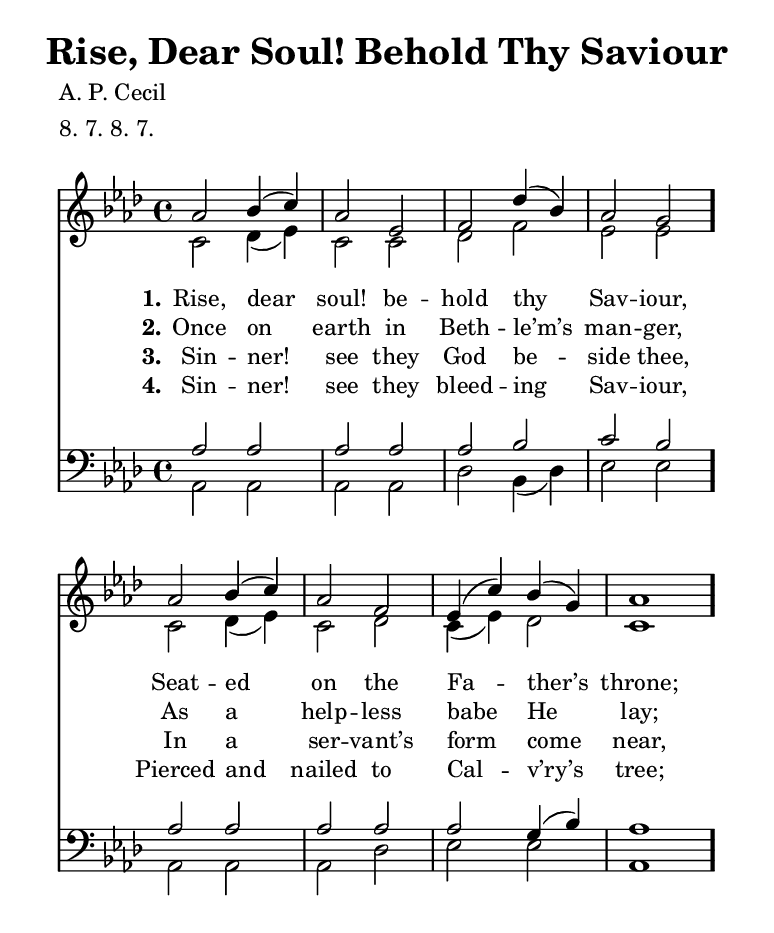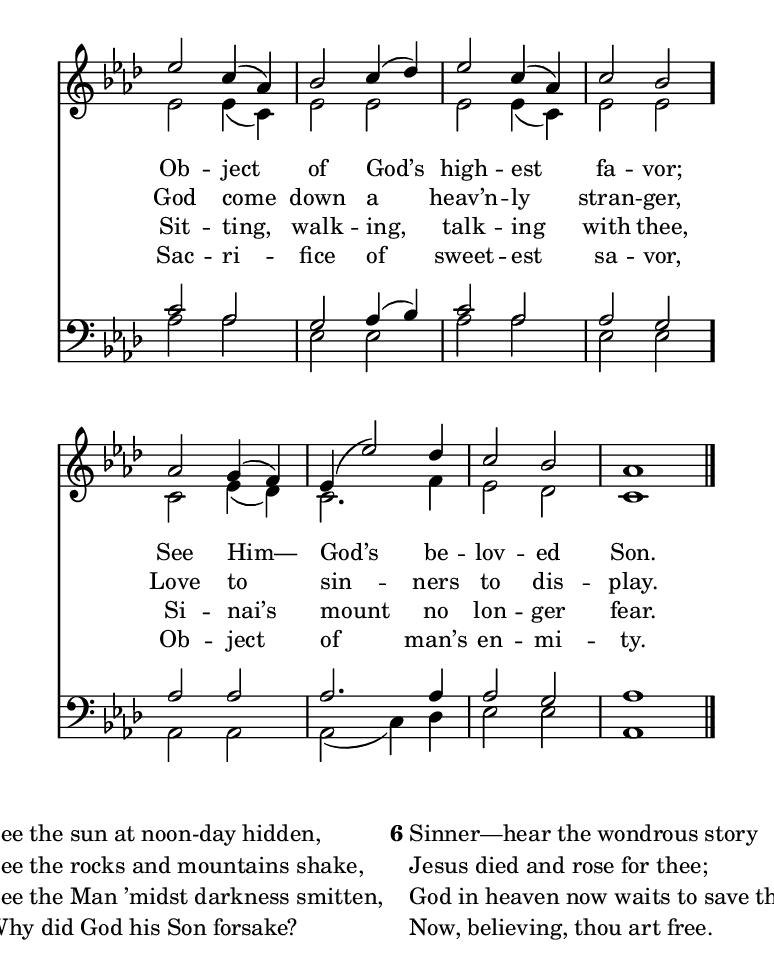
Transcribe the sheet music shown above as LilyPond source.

\include "common/global.ily"
\paper {
  \include "common/paper.ily"
  ragged-bottom = ##t
  ragged-last-bottom = ##t
  systems-per-page = ##f
  page-count = ##f
}

\header{
  hymnnumber = "47"
  title = "Rise, Dear Soul! Behold Thy Saviour"
  tunename = "Suffield"
  meter = "8. 7. 8. 7."
  poet = "A. P. Cecil"
  %composer = ""
  %copyright = ""
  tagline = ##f
}

% for fermata in MIDI
ta = { \tempo 4=120 }
tb = { \tempo 4=60  }

patternAA = { c2 c4( c4) | c2 c2 | c2 c4( c4) | c2 c2 }
patternAB = { c2 c4( c4) | c2 c2 | c2 c2      | c2 c2 }
patternAC = { c2 c2      | c2 c2 | c2 c2      | c2 c2 }
patternAD = { c2 c2      | c2 c2 | c2 c4( c4) | c2 c2 }

patternBA = { c2 c4( c4) | c2 c2 | c4( c4) c4( c4) | c1 }
patternBB = { c2 c4( c4) | c2 c2 | c4( c4) c2      | c1 }
patternBC = { c2 c2      | c2 c2 | c2      c4( c4) | c1 }
patternBD = { c2 c2      | c2 c2 | c2      c2      | c1 }

patternCA = { c2 c4( c4) | c2 c4( c4) | c2 c4( c4) | c2 c2 }
patternCB = { c2 c4( c4) | c2 c2      | c2 c4( c4) | c2 c2 }
patternCC = { c2 c2      | c2 c4( c4) | c2 c2      | c2 c2 }
patternCD = { c2 c2      | c2 c2      | c2 c2      | c2 c2 }

patternDA = { c2 c4( c4) | c4( c2) c4   | c2 c2 | c1 }
patternDB = { c2 c4( c4) | c2.   c4   | c2 c2 | c1 }
patternDC = { c2 c2      | c2.   c4   | c2 c2 | c1 }
patternDD = { c2 c2      | c2( c4) c4 | c2 c2 | c1 }

global = {
  \include "common/overrides.ily"
  \override Staff.TimeSignature.style = #'()
  \time 4/4
  \override Score.MetronomeMark.transparent = ##t % hide all fermata changes too
  \ta
  \key aes \major
  %\partial 4
  \autoBeamOff
}

notesSoprano = {
\global
\relative c'' {

  \changePitch \patternAA { aes bes c | aes ees | f des' bes | aes g }
  \changePitch \patternBA { aes bes c | aes f | ees c' bes g | aes }
  \changePitch \patternCA { ees' c aes | bes c des | ees c aes | c bes }
  \changePitch \patternDA { aes g f | ees ees' des | c bes | aes }

  \bar "|."

}
}

notesAlto = {
\global
\relative e' {

  \changePitch \patternAB { c des ees | c c | des f | ees ees }
  \changePitch \patternBB { c des ees | c des | c ees des | c }
  \changePitch \patternCB { ees ees c | ees ees | ees ees c | ees ees }
  \changePitch \patternDB { c ees des | c f | ees des | c }

}
}

notesTenor = {
\global
\relative a {

  \changePitch \patternAC { aes aes | aes aes | aes bes | c bes }
  \changePitch \patternBC { aes aes | aes aes | aes g bes | aes }
  \changePitch \patternCC { c aes | g aes bes | c aes | aes g }
  \changePitch \patternDC { aes aes | aes aes | aes g | aes }

}
}

notesBass = {
\global
\relative f, {

  \changePitch \patternAD { aes aes | aes aes | des bes des | ees ees }
  \changePitch \patternBD { aes, aes | aes des | ees ees | aes, }
  \changePitch \patternCD { aes' aes | ees ees | aes aes | ees ees }
  \changePitch \patternDD { aes, aes | aes c des | ees ees | aes, }

}
}

wordsA = \lyricmode {
\set stanza = "1."

Rise, dear soul! be -- hold thy Sav -- iour, \bar "."
Seat -- ed on the Fa -- ther’s throne; \bar "." \break
Ob -- ject of God’s high -- est fa -- vor; \bar "."
See Him— God’s be -- lov -- ed Son. \bar "." \break

}

wordsB = \lyricmode {
\set stanza = "2."

Once on earth in Beth -- le’m’s man -- ger,
As a help -- less babe He lay;
God come down a heav’n -- ly stran -- ger,
Love to sin -- ners to dis -- play.

}

wordsC = \lyricmode {
\set stanza = "3."

Sin -- ner! see they God be -- side thee,
In a ser -- vant’s form come near,
Sit -- ting, walk -- ing, talk -- ing with thee,
Si -- nai’s mount no lon -- ger fear.

}

wordsD = \lyricmode {
\set stanza = "4."

Sin -- ner! see they bleed -- ing Sav -- iour,
Pierced and nailed to Cal -- v’ry’s tree;
Sac -- ri -- fice of sweet -- est sa -- vor,
Ob -- ject of man’s en -- mi -- ty.

}

wordsE = \markuplist {

\line { See the sun at noon-day hidden, }
\line { See the rocks and mountains shake, }
\line { See the Man ’midst darkness smitten, }
\line { Why did God his Son forsake? }

}

wordsF = \markuplist {

\line { Sinner—hear the wondrous story }
\line { Jesus died and rose for thee; }
\line { God in heaven now waits to save thee, }
\line { Now, believing, thou art free. }

}

\score {
  \context ChoirStaff <<
    \context Staff = upper <<
      \set ChoirStaff.systemStartDelimiter = #'SystemStartBar
      \context Voice  = sopranos { \voiceOne << \notesSoprano >> }
      \context Voice  = altos { \voiceTwo << \notesAlto >> }
      \context Lyrics = one   \lyricsto sopranos \wordsA
      \context Lyrics = two   \lyricsto sopranos \wordsB
      \context Lyrics = three \lyricsto sopranos \wordsC
      \context Lyrics = four  \lyricsto sopranos \wordsD
      %\context Lyrics = five  \lyricsto sopranos \wordsE
    >>
    \context Staff = men <<
      \clef bass
      \context Voice  = tenors { \voiceOne << \notesTenor >> }
      \context Voice  = basses { \voiceTwo << \notesBass >> }
    >>
  >>
  \layout {
    \include "common/layout.ily"
  }
  \midi{
    \include "common/midi.ily"
  }
}

\markup { \fill-line { \column {
  \line{ \bold 5 \column { \wordsE } \bold 6 \column { \wordsF } }
} } }

\version "2.18.0"  % necessary for upgrading to future LilyPond versions.

% vi:set et ts=2 sw=2 ai nocindent syntax=lilypond:
